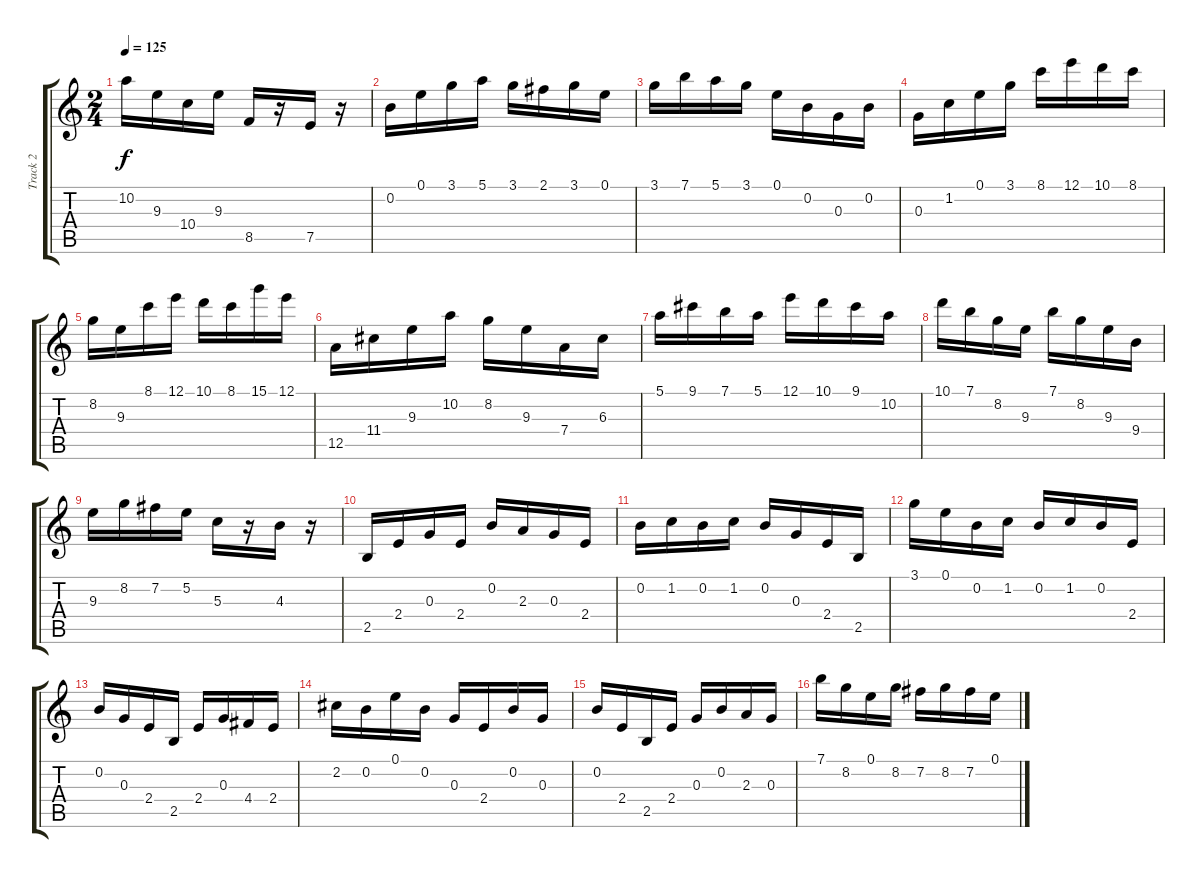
\track ("Track 2" "Track 2") {instrument slapbass1}
\staff {score tabs}
\tuning (E4 B3 G3 D3 A2 E2) {hide}
\ts (2 4)
\tempo 125
\clef g2
\ks c
10.2.16{dy f} 9.3.16 10.4.16 9.3.16 8.5.16 r.16 7.5.16 r.16 |
0.2.16 0.1.16 3.1.16 5.1.16 3.1.16 2.1.16 3.1.16 0.1.16 |
3.1.16 7.1.16 5.1.16 3.1.16 0.1.16 0.2.16 0.3.16 0.2.16 |
0.3.16 1.2.16 0.1.16 3.1.16 8.1.16 12.1.16 10.1.16 8.1.16 |
8.2.16 9.3.16 8.1.16 12.1.16 10.1.16 8.1.16 15.1.16 12.1.16 |
12.5.16 11.4.16 9.3.16 10.2.16 8.2.16 9.3.16 7.4.16 6.3.16 |
5.1.16 9.1.16 7.1.16 5.1.16 12.1.16 10.1.16 9.1.16 10.2.16 |
10.1.16 7.1.16 8.2.16 9.3.16 7.1.16 8.2.16 9.3.16 9.4.16 |
9.3.16 8.2.16 7.2.16 5.2.16 5.3.16 r.16 4.3.16 r.16 |
2.5.16 2.4.16 0.3.16 2.4.16 0.2.16 2.3.16 0.3.16 2.4.16 |
0.2.16 1.2.16 0.2.16 1.2.16 0.2.16 0.3.16 2.4.16 2.5.16 |
3.1.16 0.1.16 0.2.16 1.2.16 0.2.16 1.2.16 0.2.16 2.4.16 |
0.2.16 0.3.16 2.4.16 2.5.16 2.4.16 0.3.16 4.4.16 2.4.16 |
2.2.16 0.2.16 0.1.16 0.2.16 0.3.16 2.4.16 0.2.16 0.3.16 |
0.2.16 2.4.16 2.5.16 2.4.16 0.3.16 0.2.16 2.3.16 0.3.16 |
7.1.16 8.2.16 0.1.16 8.2.16 7.2.16 8.2.16 7.2.16 0.1.16
